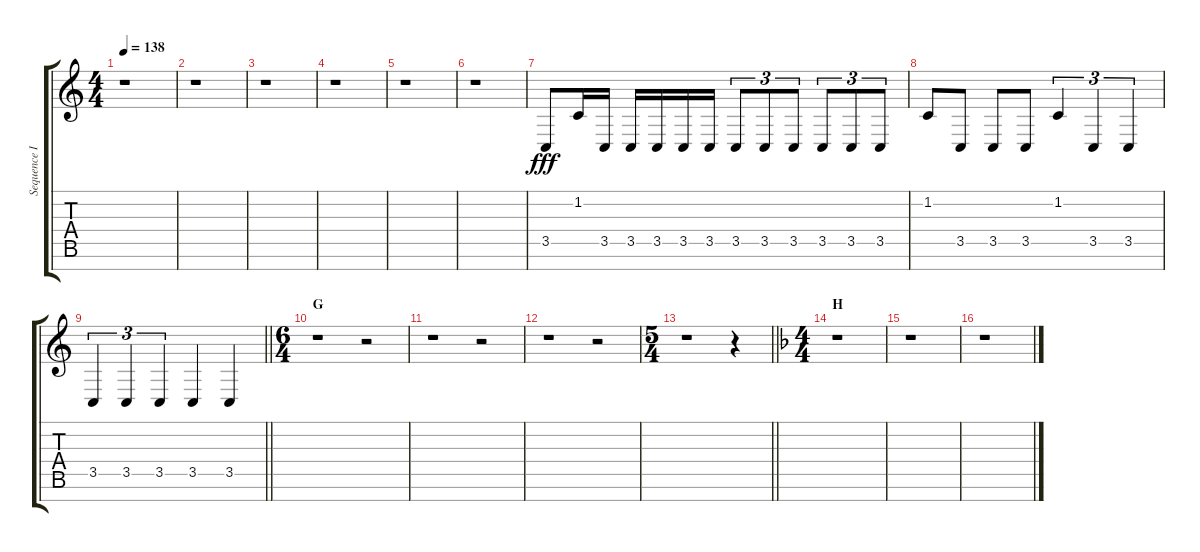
\track ("Sequence I" "Sequence I") {instrument lead1square}
\staff {score tabs}
\tuning (E4 B3 G3 D3 A2 E2 B1) {hide}
\ts (4 4)
\tempo 138
\clef g2
\ks c
r.1{dy f} |
r.1 |
r.1 |
r.1 |
r.1 |
r.1 |
3.5.8{dy fff} 1.2.16 3.5.16 3.5.16 3.5.16 3.5.16 3.5.16 3.5.8{tu (3 2)} 3.5.8{tu (3 2)} 3.5.8{tu (3 2)} 3.5.8{tu (3 2)} 3.5.8{tu (3 2)} 3.5.8{tu (3 2)} |
1.2.8 3.5.8 3.5.8 3.5.8 1.2.4{tu (3 2)} 3.5.4{tu (3 2)} 3.5.4{tu (3 2)} |
\barLineRight lightlight
3.5.4{tu (3 2)} 3.5.4{tu (3 2)} 3.5.4{tu (3 2)} 3.5.4 3.5.4 |
\ts (6 4)
\section ("" "G")
r.1 r.2 |
r.1 r.2 |
r.1 r.2 |
\ts (5 4)
\barLineRight lightlight
r.1 r.4 |
\ts (4 4)
\section ("" "H")
\ks f
r.1 |
r.1 |
r.1
